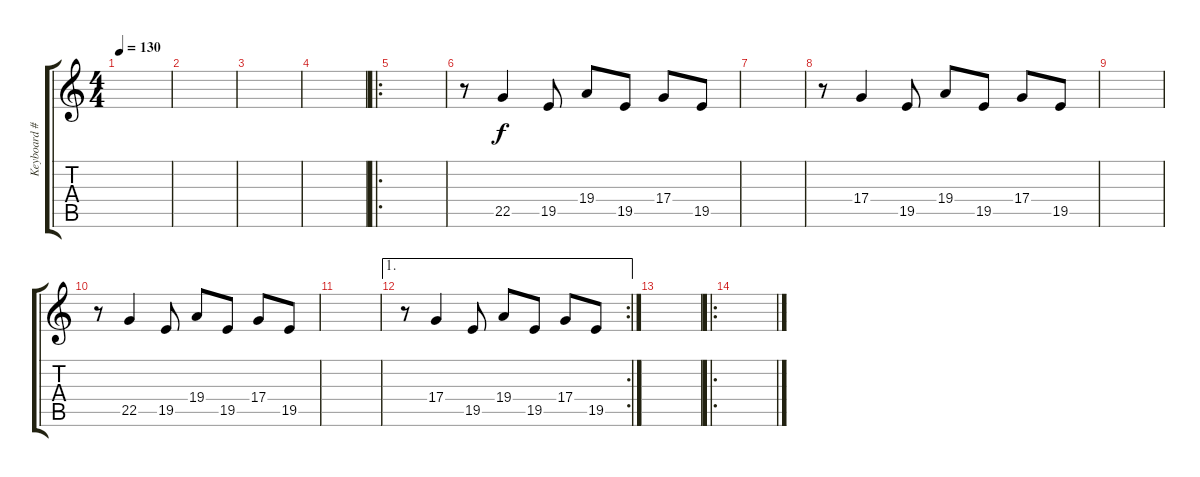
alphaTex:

\track ("Keyboard #2" "Keyboard #") {instrument synthbrass1}
\staff {score tabs}
\tuning (E4 B3 G3 D3 A2 E2) {hide}
\ts (4 4)
\tempo 130
\clef g2
\ks c
|
|
|
|
\ro
|
r.8 22.5.4 19.5.8 19.4.8 19.5.8 17.4.8 19.5.8 |
|
r.8 17.4.4 19.5.8 19.4.8 19.5.8 17.4.8 19.5.8 |
|
r.8 22.5.4 19.5.8 19.4.8 19.5.8 17.4.8 19.5.8 |
|
\ae 1
\rc 2
r.8 17.4.4 19.5.8 19.4.8 19.5.8 17.4.8 19.5.8 |
|
\ro
